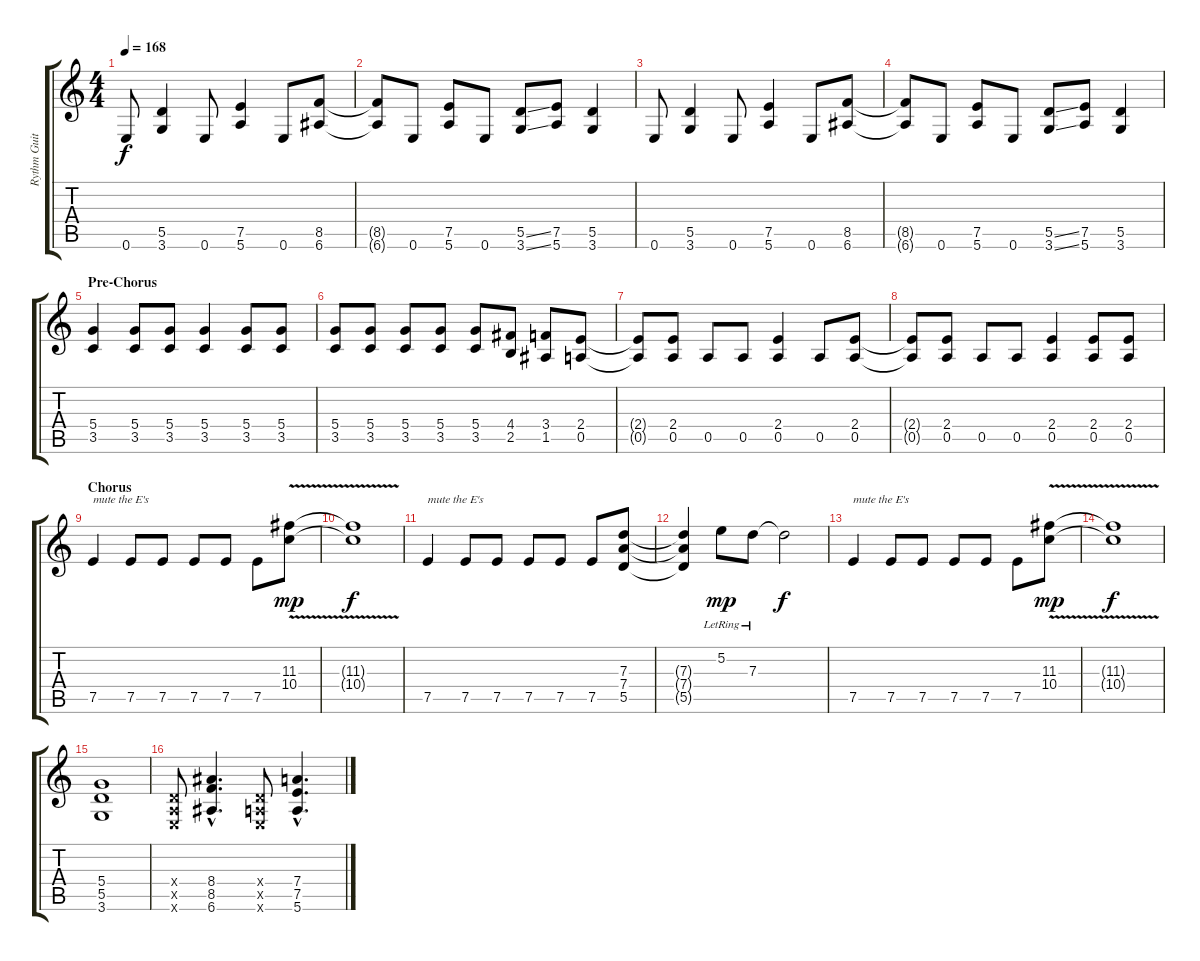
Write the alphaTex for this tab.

\track ("Rythm Guitar Two (heavily distorted)" "Rythm Guit") {instrument distortionguitar}
\staff {score tabs}
\tuning (E4 B3 G3 D3 A2 E2) {hide}
\ts (4 4)
\tempo 168
\clef g2
\ks c
0.6.8{dy f} (5.5 3.6).4 0.6.8 (7.5 5.6).4 0.6.8 (8.5 6.6).8 |
(8.5{t} 6.6{t}).8 0.6.8 (7.5 5.6).8 0.6.8 (5.5{ss} 3.6{ss}).8 (7.5 5.6).8 (5.5 3.6).4 |
0.6.8 (5.5 3.6).4 0.6.8 (7.5 5.6).4 0.6.8 (8.5 6.6).8 |
(8.5{t} 6.6{t}).8 0.6.8 (7.5 5.6).8 0.6.8 (5.5{ss} 3.6{ss}).8 (7.5 5.6).8 (5.5 3.6).4 |
\section ("" "Pre-Chorus")
(5.4 3.5).4 (5.4 3.5).8 (5.4 3.5).8 (5.4 3.5).4 (5.4 3.5).8 (5.4 3.5).8 |
(5.4 3.5).8 (5.4 3.5).8 (5.4 3.5).8 (5.4 3.5).8 (5.4 3.5).8 (4.4 2.5).8 (3.4 1.5).8 (2.4 0.5).8 |
(2.4{t} 0.5{t}).8 (2.4 0.5).8 0.5.8 0.5.8 (2.4 0.5).4 0.5.8 (2.4 0.5).8 |
(2.4{t} 0.5{t}).8 (2.4 0.5).8 0.5.8 0.5.8 (2.4 0.5).4 (2.4 0.5).8 (2.4 0.5).8 |
\section ("" "Chorus")
7.5.4{txt "mute the E's"} 7.5.8 7.5.8 7.5.8 7.5.8 7.5.8 (11.3{v} 10.4{v}).8{dy mp} |
(11.3{t} 10.4{t}).1{dy f} |
7.5.4{txt "mute the E's"} 7.5.8 7.5.8 7.5.8 7.5.8 7.5.8 (7.3 7.4 5.5).8 |
(7.3{t} 7.4{t} 5.5{t}).4 5.2{lr}.8{dy mp} 7.3{lr}.8 7.3{t}.2{dy f} |
7.5.4{txt "mute the E's"} 7.5.8 7.5.8 7.5.8 7.5.8 7.5.8 (11.3{v} 10.4{v}).8{dy mp} |
(11.3{t} 10.4{t}).1{dy f} |
(5.4 5.5 3.6).1 |
(0.4{x} 0.5{x} 0.6{x}).8 (8.4{hac} 8.5{hac} 6.6{hac}).4{d} (0.4{x} 0.5{x} 0.6{x}).8 (7.4{hac} 7.5{hac} 5.6{hac}).4{d}
